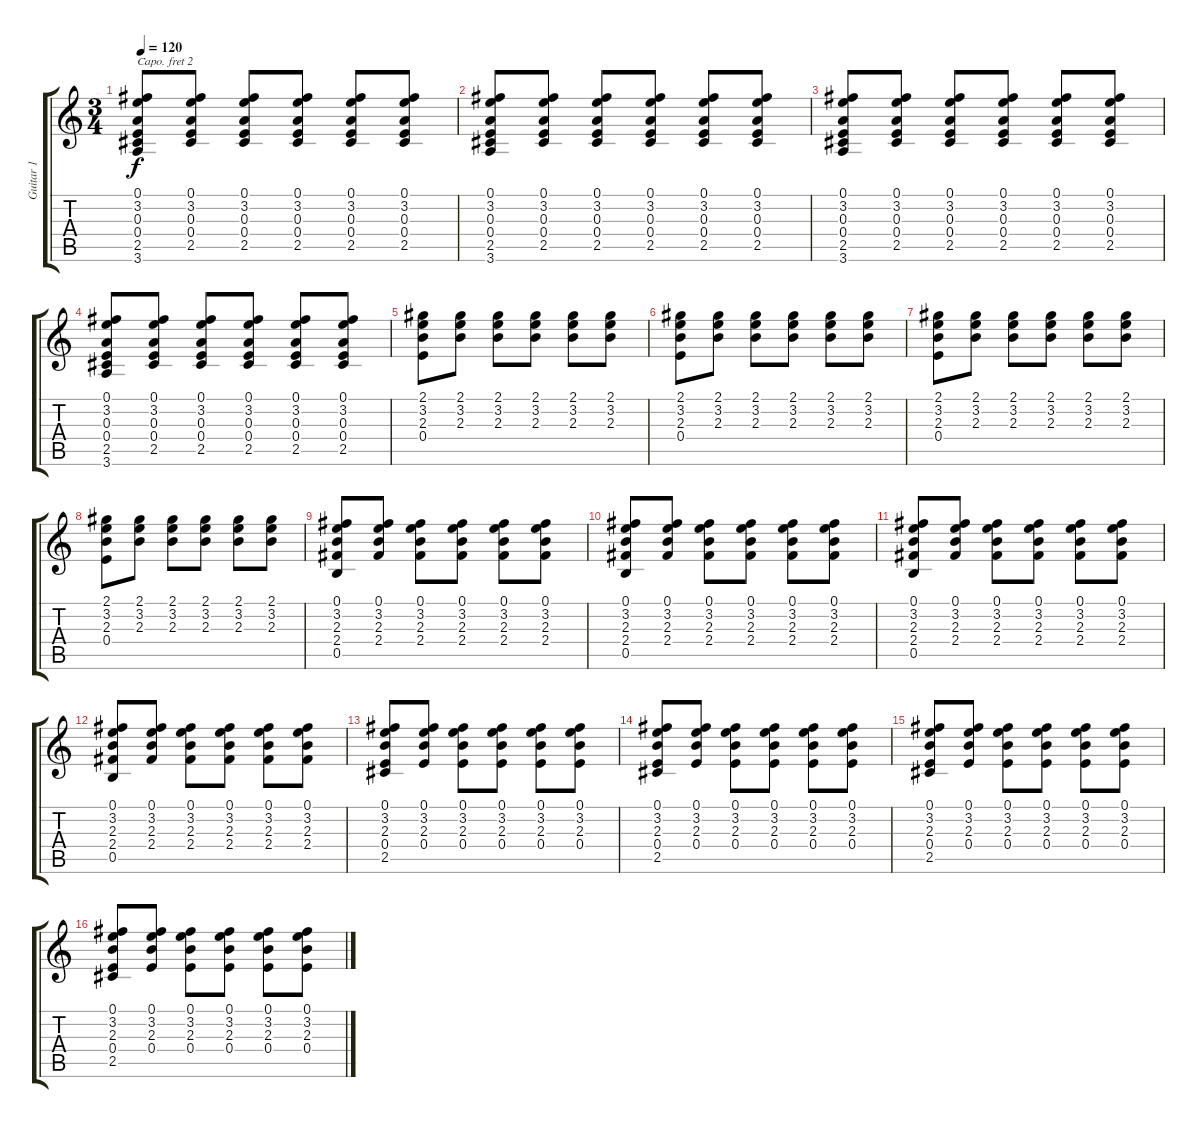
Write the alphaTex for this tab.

\track ("Guitar 1" "Guitar 1") {instrument acousticguitarsteel}
\staff {score tabs}
\capo 2
\tuning (E4 B3 G3 D3 A2 E2) {hide}
\ts (3 4)
\tempo 120
\clef g2
\ks c
(0.1 3.2 0.3 0.4 2.5 3.6).8{dy f} (0.1 3.2 0.3 0.4 2.5).8 (0.1 3.2 0.3 0.4 2.5).8 (0.1 3.2 0.3 0.4 2.5).8 (0.1 3.2 0.3 0.4 2.5).8 (0.1 3.2 0.3 0.4 2.5).8 |
(0.1 3.2 0.3 0.4 2.5 3.6).8 (0.1 3.2 0.3 0.4 2.5).8 (0.1 3.2 0.3 0.4 2.5).8 (0.1 3.2 0.3 0.4 2.5).8 (0.1 3.2 0.3 0.4 2.5).8 (0.1 3.2 0.3 0.4 2.5).8 |
(0.1 3.2 0.3 0.4 2.5 3.6).8 (0.1 3.2 0.3 0.4 2.5).8 (0.1 3.2 0.3 0.4 2.5).8 (0.1 3.2 0.3 0.4 2.5).8 (0.1 3.2 0.3 0.4 2.5).8 (0.1 3.2 0.3 0.4 2.5).8 |
(0.1 3.2 0.3 0.4 2.5 3.6).8 (0.1 3.2 0.3 0.4 2.5).8 (0.1 3.2 0.3 0.4 2.5).8 (0.1 3.2 0.3 0.4 2.5).8 (0.1 3.2 0.3 0.4 2.5).8 (0.1 3.2 0.3 0.4 2.5).8 |
(2.1 3.2 2.3 0.4).8 (2.1 3.2 2.3).8 (2.1 3.2 2.3).8 (2.1 3.2 2.3).8 (2.1 3.2 2.3).8 (2.1 3.2 2.3).8 |
(2.1 3.2 2.3 0.4).8 (2.1 3.2 2.3).8 (2.1 3.2 2.3).8 (2.1 3.2 2.3).8 (2.1 3.2 2.3).8 (2.1 3.2 2.3).8 |
(2.1 3.2 2.3 0.4).8 (2.1 3.2 2.3).8 (2.1 3.2 2.3).8 (2.1 3.2 2.3).8 (2.1 3.2 2.3).8 (2.1 3.2 2.3).8 |
(2.1 3.2 2.3 0.4).8 (2.1 3.2 2.3).8 (2.1 3.2 2.3).8 (2.1 3.2 2.3).8 (2.1 3.2 2.3).8 (2.1 3.2 2.3).8 |
(0.1 3.2 2.3 2.4 0.5).8 (0.1 3.2 2.3 2.4).8 (0.1 3.2 2.3 2.4).8 (0.1 3.2 2.3 2.4).8 (0.1 3.2 2.3 2.4).8 (0.1 3.2 2.3 2.4).8 |
(0.1 3.2 2.3 2.4 0.5).8 (0.1 3.2 2.3 2.4).8 (0.1 3.2 2.3 2.4).8 (0.1 3.2 2.3 2.4).8 (0.1 3.2 2.3 2.4).8 (0.1 3.2 2.3 2.4).8 |
(0.1 3.2 2.3 2.4 0.5).8 (0.1 3.2 2.3 2.4).8 (0.1 3.2 2.3 2.4).8 (0.1 3.2 2.3 2.4).8 (0.1 3.2 2.3 2.4).8 (0.1 3.2 2.3 2.4).8 |
(0.1 3.2 2.3 2.4 0.5).8 (0.1 3.2 2.3 2.4).8 (0.1 3.2 2.3 2.4).8 (0.1 3.2 2.3 2.4).8 (0.1 3.2 2.3 2.4).8 (0.1 3.2 2.3 2.4).8 |
(0.1 3.2 2.3 0.4 2.5).8 (0.1 3.2 2.3 0.4).8 (0.1 3.2 2.3 0.4).8 (0.1 3.2 2.3 0.4).8 (0.1 3.2 2.3 0.4).8 (0.1 3.2 2.3 0.4).8 |
(0.1 3.2 2.3 0.4 2.5).8 (0.1 3.2 2.3 0.4).8 (0.1 3.2 2.3 0.4).8 (0.1 3.2 2.3 0.4).8 (0.1 3.2 2.3 0.4).8 (0.1 3.2 2.3 0.4).8 |
(0.1 3.2 2.3 0.4 2.5).8 (0.1 3.2 2.3 0.4).8 (0.1 3.2 2.3 0.4).8 (0.1 3.2 2.3 0.4).8 (0.1 3.2 2.3 0.4).8 (0.1 3.2 2.3 0.4).8 |
(0.1 3.2 2.3 0.4 2.5).8 (0.1 3.2 2.3 0.4).8 (0.1 3.2 2.3 0.4).8 (0.1 3.2 2.3 0.4).8 (0.1 3.2 2.3 0.4).8 (0.1 3.2 2.3 0.4).8
